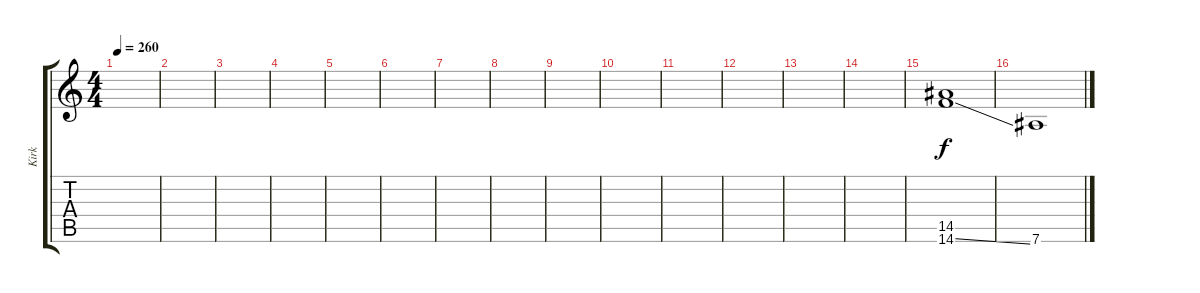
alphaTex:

\track ("Kirk" "Kirk") {instrument distortionguitar}
\staff {score tabs}
\tuning (Eb4 Bb3 Gb3 Db3 Ab2 Eb2) {hide}
\ts (4 4)
\tempo 260
\clef g2
\ks c
|
|
|
|
|
|
|
|
|
|
|
|
|
|
(14.5 14.6{ss}).1 |
7.6{ss}.1
